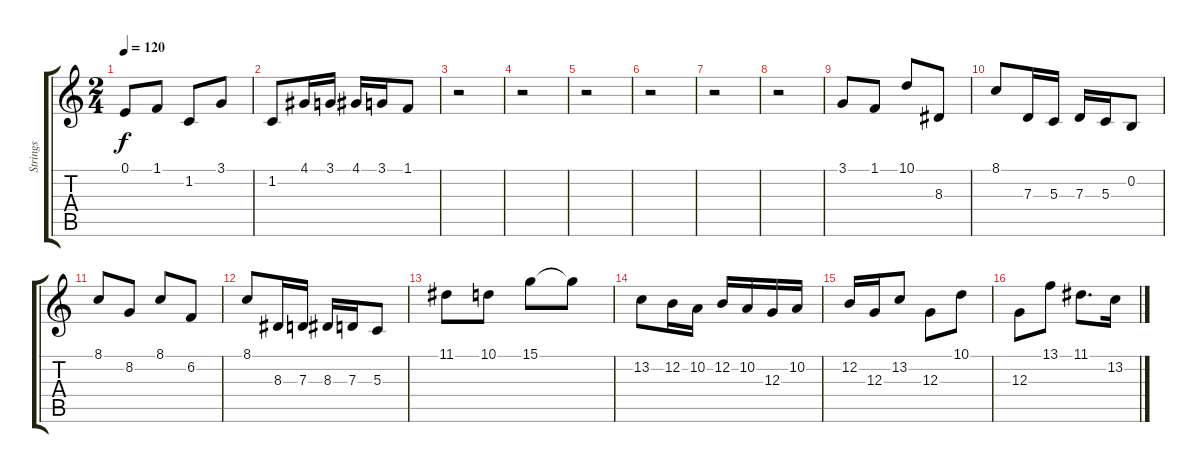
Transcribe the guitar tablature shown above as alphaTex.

\track ("Strings" "Strings") {instrument stringensemble1}
\staff {score tabs}
\tuning (E4 B3 G3 D3 A2 E2) {hide}
\ts (2 4)
\tempo 120
\clef g2
\ks c
0.1.8{dy f} 1.1.8 1.2.8 3.1.8 |
1.2.8 4.1.16 3.1.16 4.1.16 3.1.16 1.1.8 |
r.2 |
r.2 |
r.2 |
r.2 |
r.2 |
r.2 |
3.1.8 1.1.8 10.1.8 8.3.8 |
8.1.8 7.3.16 5.3.16 7.3.16 5.3.16 0.2.8 |
8.1.8 8.2.8 8.1.8 6.2.8 |
8.1.8 8.3.16 7.3.16 8.3.16 7.3.16 5.3.8 |
11.1.8 10.1.8 15.1.8 15.1{t}.8 |
13.2.8 12.2.16 10.2.16 12.2.16 10.2.16 12.3.16 10.2.16 |
12.2.16 12.3.16 13.2.8 12.3.8 10.1.8 |
12.3.8 13.1.8 11.1.8{d} 13.2.16
